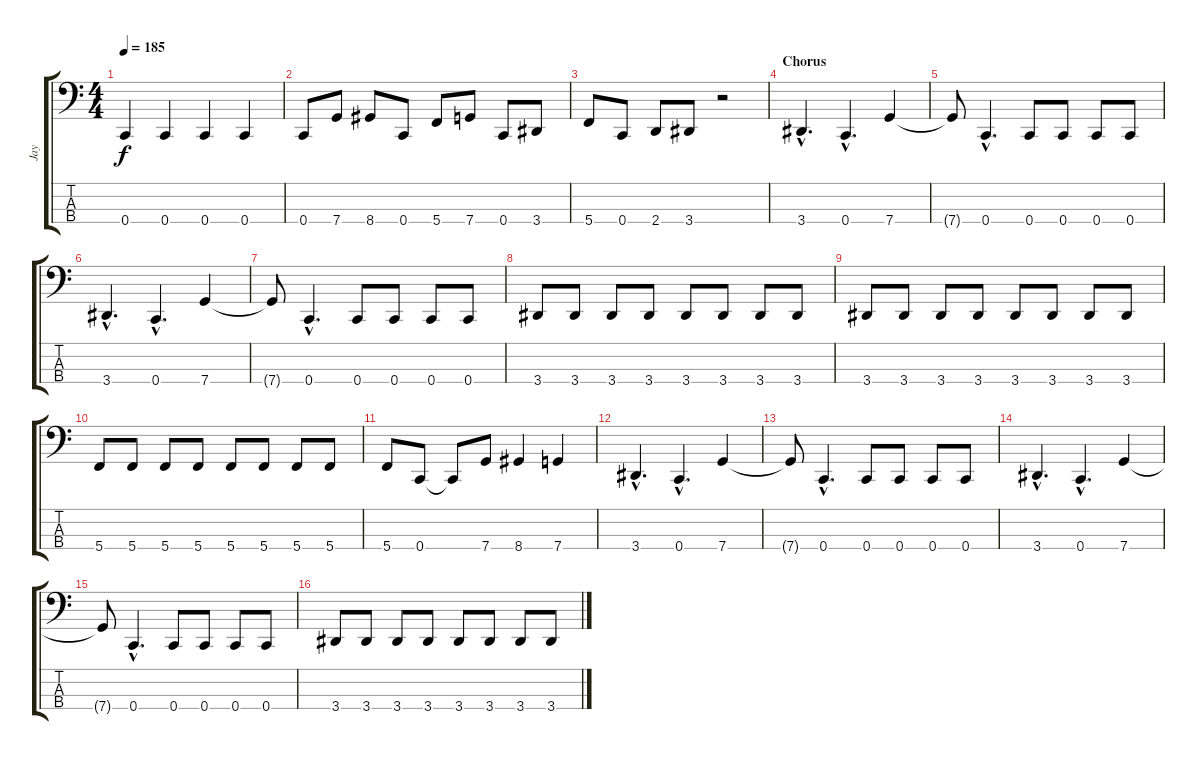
\track ("Jay" "Jay") {instrument electricbasspick}
\staff {score tabs}
\tuning (F2 C2 G1 C1) {hide}
\ts (4 4)
\tempo 185
\clef f4
\ks c
0.4.4{dy f} 0.4.4 0.4.4 0.4.4 |
0.4.8 7.4.8 8.4.8 0.4.8 5.4.8 7.4.8 0.4.8 3.4.8 |
5.4.8 0.4.8 2.4.8 3.4.8 r.2 |
\section ("" "Chorus")
3.4{hac}.4{d} 0.4{hac}.4{d} 7.4.4 |
7.4{t}.8 0.4{hac}.4{d} 0.4.8 0.4.8 0.4.8 0.4.8 |
3.4{hac}.4{d} 0.4{hac}.4{d} 7.4.4 |
7.4{t}.8 0.4{hac}.4{d} 0.4.8 0.4.8 0.4.8 0.4.8 |
3.4.8 3.4.8 3.4.8 3.4.8 3.4.8 3.4.8 3.4.8 3.4.8 |
3.4.8 3.4.8 3.4.8 3.4.8 3.4.8 3.4.8 3.4.8 3.4.8 |
5.4.8 5.4.8 5.4.8 5.4.8 5.4.8 5.4.8 5.4.8 5.4.8 |
5.4.8 0.4.8 0.4{t}.8 7.4.8 8.4.4 7.4.4 |
3.4{hac}.4{d} 0.4{hac}.4{d} 7.4.4 |
7.4{t}.8 0.4{hac}.4{d} 0.4.8 0.4.8 0.4.8 0.4.8 |
3.4{hac}.4{d} 0.4{hac}.4{d} 7.4.4 |
7.4{t}.8 0.4{hac}.4{d} 0.4.8 0.4.8 0.4.8 0.4.8 |
3.4.8 3.4.8 3.4.8 3.4.8 3.4.8 3.4.8 3.4.8 3.4.8
